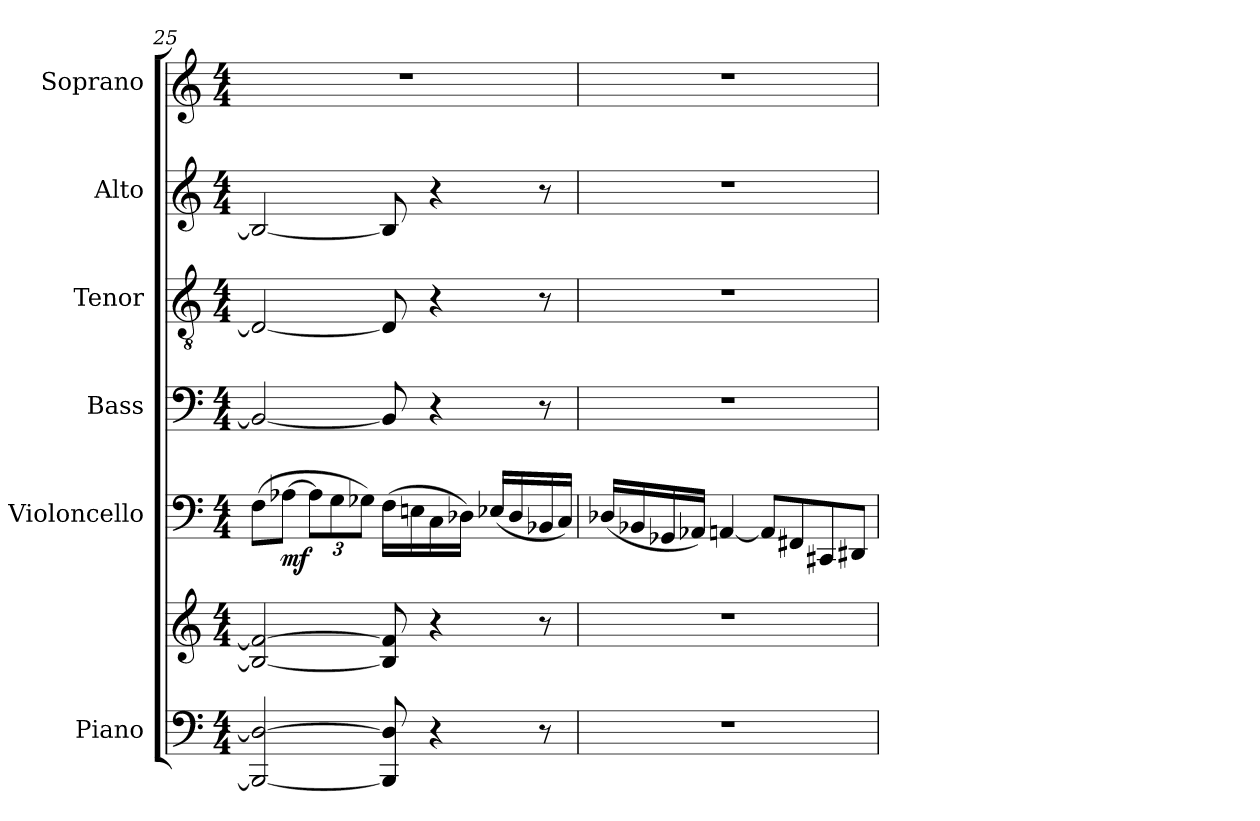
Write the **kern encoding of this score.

**kern	**kern	**kern	**dynam	**kern	**kern	**kern	**kern
*part6	*part6	*part5	*part5	*part4	*part3	*part2	*part1
*staff7	*staff6	*staff5	*staff5	*staff4	*staff3	*staff2	*staff1
*I"Piano	*	*I"Violoncello	*	*I"Bass	*I"Tenor	*I"Alto	*I"Soprano
*I'Pno	*	*I'Vc.	*	*	*	*	*
*clefF4	*clefG2	*clefF4	*	*clefF4	*clefGv2	*clefG2	*clefG2
*k[]	*k[]	*k[]	*	*k[]	*k[]	*k[]	*k[]
*M4/4	*M4/4	*M4/4	*	*M4/4	*M4/4	*M4/4	*M4/4
=25	=25	=25	=25	=25	=25	=25	=25
2BBB-/_ 2D-/_	2B-/_ 2f/_	(>8F\L	.	2BB-/_	2D-/_	2B-/_	1r
!	!	!	!LO:DY:b	!	!	!	!
.	.	[8A-X\J	mf	.	.	.	.
*	*	*Xbrackettup	*	*	*	*	*
.	.	12A-\L]	.	.	.	.	.
.	.	12G\	.	.	.	.	.
.	.	12G-X\J)	.	.	.	.	.
8BBB-/] 8D-/]	8B-/] 8f/]	(>16F\LL	.	8BB-/]	8D-/]	8B-/]	.
.	.	16En\	.	.	.	.	.
4r	4r	16C\	.	4r	4r	4r	.
.	.	16D-X\JJ)	.	.	.	.	.
.	.	(<16E-X/LL	.	.	.	.	.
.	.	16D-/	.	.	.	.	.
8r	8r	16BB-X/	.	8r	8r	8r	.
.	.	16C/JJ)	.	.	.	.	.
=26	=26	=26	=26	=26	=26	=26	=26
1r	1r	(<16D-X/LL	.	1r	1r	1r	1r
.	.	16BB-X/	.	.	.	.	.
.	.	16GG-X/	.	.	.	.	.
.	.	16AA-X/JJ)	.	.	.	.	.
.	.	[4AAn/	.	.	.	.	.
.	.	8AA/L]	.	.	.	.	.
.	.	8FF#X/	.	.	.	.	.
.	.	8CC#X/	.	.	.	.	.
.	.	8DD#X/J	.	.	.	.	.
=	=	=	=	=	=	=	=
*-	*-	*-	*-	*-	*-	*-	*-
